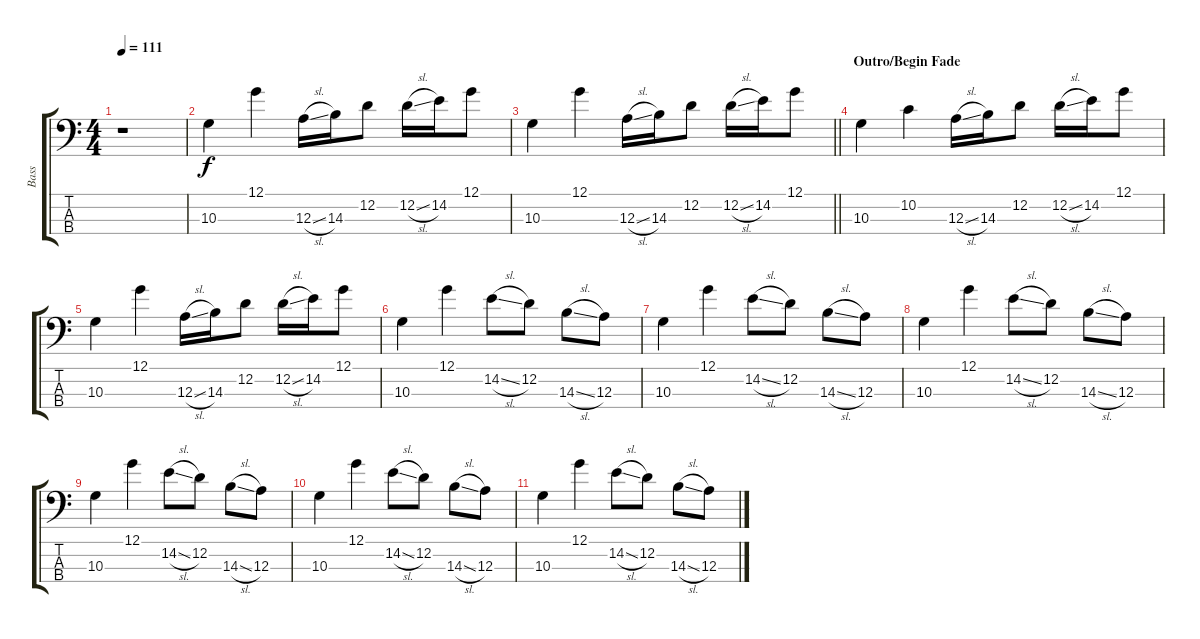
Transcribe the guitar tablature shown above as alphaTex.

\track ("Bass" "Bass") {instrument electricbassfinger}
\staff {score tabs}
\tuning (G2 D2 A1 E1) {hide}
\ts (4 4)
\tempo 111
\clef f4
\ks c
r.1{dy f} |
10.3.4 12.1.4 12.3{sl}.16 14.3.16 12.2.8 12.2{sl}.16 14.2.16 12.1.8 |
\barLineRight lightlight
10.3.4 12.1.4 12.3{sl}.16 14.3.16 12.2.8 12.2{sl}.16 14.2.16 12.1.8 |
\section ("" "Outro/Begin Fade")
10.3.4 10.2.4 12.3{sl}.16 14.3.16 12.2.8 12.2{sl}.16 14.2.16 12.1.8 |
10.3.4 12.1.4 12.3{sl}.16 14.3.16 12.2.8 12.2{sl}.16 14.2.16 12.1.8 |
10.3.4 12.1.4 14.2{sl}.8 12.2.8 14.3{sl}.8 12.3.8 |
10.3.4 12.1.4 14.2{sl}.8 12.2.8 14.3{sl}.8 12.3.8 |
10.3.4 12.1.4 14.2{sl}.8 12.2.8 14.3{sl}.8 12.3.8 |
10.3.4 12.1.4 14.2{sl}.8 12.2.8 14.3{sl}.8 12.3.8 |
10.3.4 12.1.4 14.2{sl}.8 12.2.8 14.3{sl}.8 12.3.8 |
10.3.4 12.1.4 14.2{sl}.8 12.2.8 14.3{sl}.8 12.3.8
